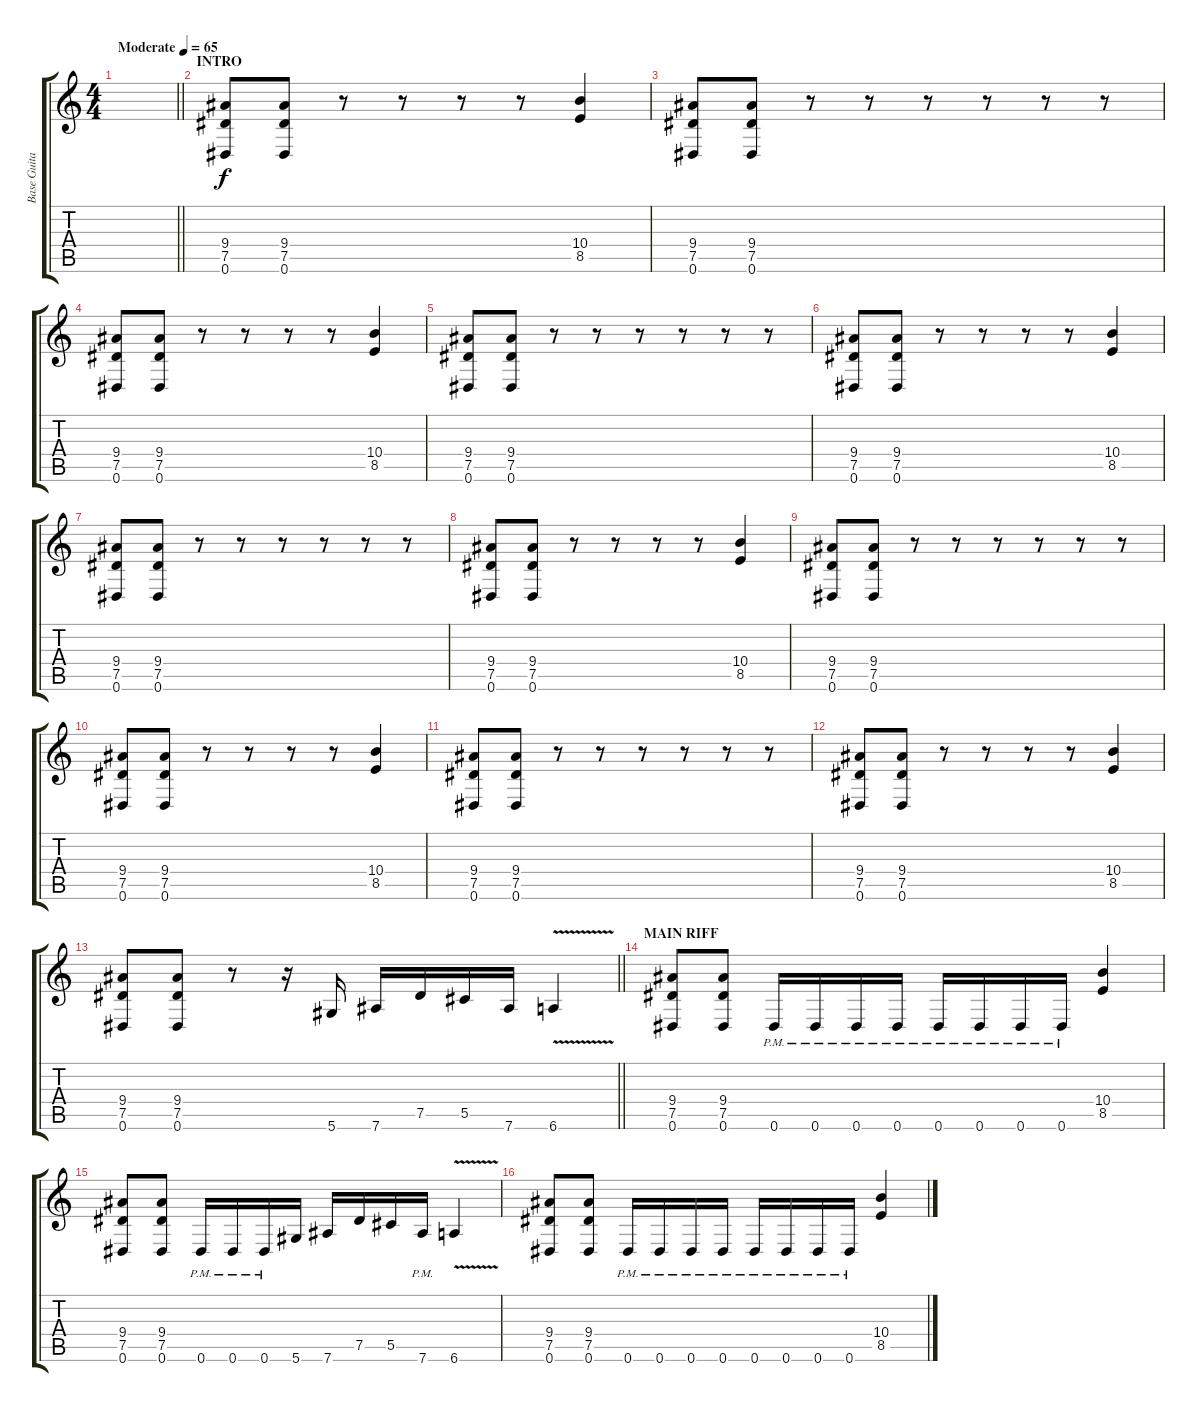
\track ("Base Guitar - Iommy" "Base Guita") {instrument distortionguitar}
\staff {score tabs}
\tuning (Eb4 Bb3 Gb3 Db3 Ab2 Eb2) {hide}
\ts (4 4)
\tempo (65 "Moderate")
\clef g2
\barLineRight lightlight
\ks c
|
\section ("" "INTRO")
(9.4 7.5 0.6).8 (9.4 7.5 0.6).8 r.8 r.8 r.8 r.8 (10.4 8.5).4 |
(9.4 7.5 0.6).8 (9.4 7.5 0.6).8 r.8 r.8 r.8 r.8 r.8 r.8 |
(9.4 7.5 0.6).8 (9.4 7.5 0.6).8 r.8 r.8 r.8 r.8 (10.4 8.5).4 |
(9.4 7.5 0.6).8 (9.4 7.5 0.6).8 r.8 r.8 r.8 r.8 r.8 r.8 |
(9.4 7.5 0.6).8 (9.4 7.5 0.6).8 r.8 r.8 r.8 r.8 (10.4 8.5).4 |
(9.4 7.5 0.6).8 (9.4 7.5 0.6).8 r.8 r.8 r.8 r.8 r.8 r.8 |
(9.4 7.5 0.6).8 (9.4 7.5 0.6).8 r.8 r.8 r.8 r.8 (10.4 8.5).4 |
(9.4 7.5 0.6).8 (9.4 7.5 0.6).8 r.8 r.8 r.8 r.8 r.8 r.8 |
(9.4 7.5 0.6).8 (9.4 7.5 0.6).8 r.8 r.8 r.8 r.8 (10.4 8.5).4 |
(9.4 7.5 0.6).8 (9.4 7.5 0.6).8 r.8 r.8 r.8 r.8 r.8 r.8 |
(9.4 7.5 0.6).8 (9.4 7.5 0.6).8 r.8 r.8 r.8 r.8 (10.4 8.5).4 |
\barLineRight lightlight
(9.4 7.5 0.6).8 (9.4 7.5 0.6).8 r.8 r.16 5.6.16 7.6.16 7.5.16 5.5.16 7.6.16 6.6{v}.4 |
\section ("" "MAIN RIFF")
(9.4 7.5 0.6).8 (9.4 7.5 0.6).8 0.6{pm}.16 0.6{pm}.16 0.6{pm}.16 0.6{pm}.16 0.6{pm}.16 0.6{pm}.16 0.6{pm}.16 0.6{pm}.16 (10.4 8.5).4 |
(9.4 7.5 0.6).8 (9.4 7.5 0.6).8 0.6{pm}.16 0.6{pm}.16 0.6{pm}.16 5.6.16 7.6.16 7.5.16 5.5.16 7.6{pm}.16 6.6{v}.4 |
(9.4 7.5 0.6).8 (9.4 7.5 0.6).8 0.6{pm}.16 0.6{pm}.16 0.6{pm}.16 0.6{pm}.16 0.6{pm}.16 0.6{pm}.16 0.6{pm}.16 0.6{pm}.16 (10.4 8.5).4
